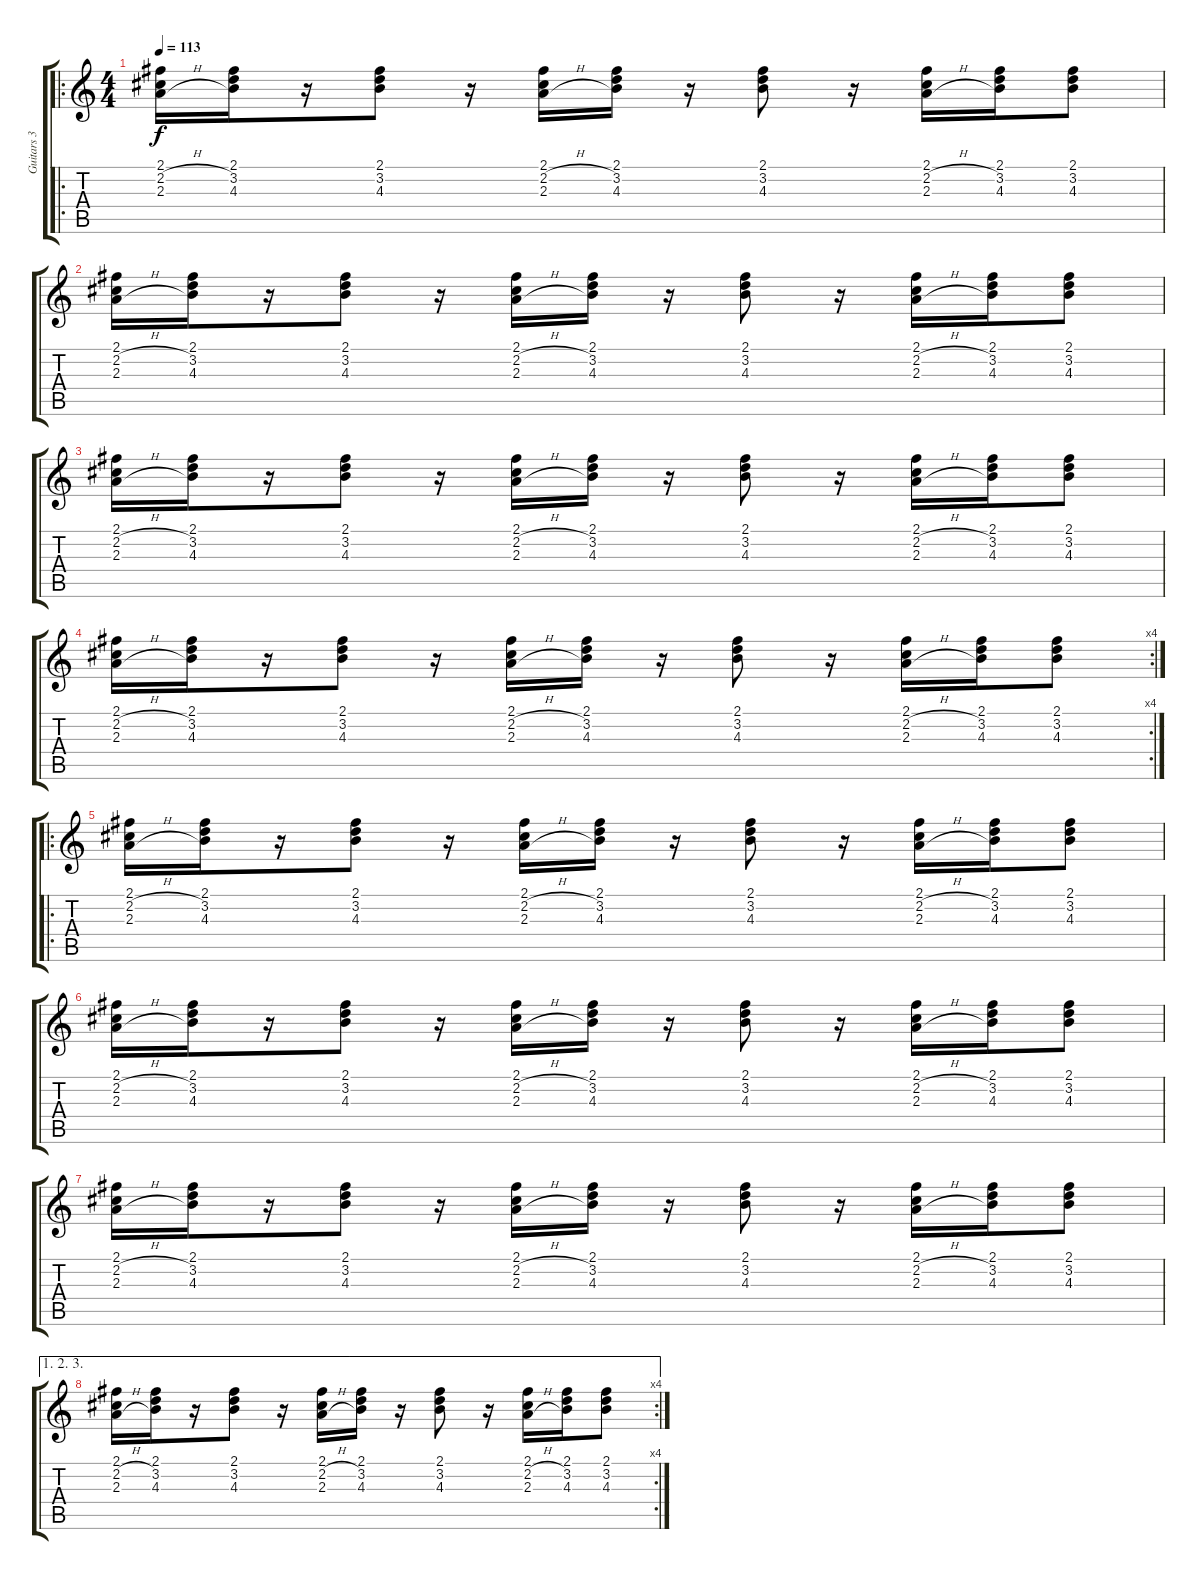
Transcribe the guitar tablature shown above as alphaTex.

\track ("Guitars 3" "Guitars 3") {instrument distortionguitar}
\staff {score tabs}
\tuning (E4 B3 G3 D3 A2 E2) {hide}
\ro
\ts (4 4)
\tempo 113
\clef g2
\ks c
(2.1 2.2{h} 2.3{h}).16{dy f volume 13 balance 16} (2.1 3.2 4.3).16 r.16 (2.1 3.2 4.3).8 r.16 (2.1 2.2{h} 2.3{h}).16 (2.1 3.2 4.3).16 r.16 (2.1 3.2 4.3).8 r.16 (2.1 2.2{h} 2.3{h}).16 (2.1 3.2 4.3).16 (2.1 3.2 4.3).8 |
(2.1 2.2{h} 2.3{h}).16{balance 0} (2.1 3.2 4.3).16 r.16 (2.1 3.2 4.3).8 r.16 (2.1 2.2{h} 2.3{h}).16 (2.1 3.2 4.3).16 r.16 (2.1 3.2 4.3).8 r.16 (2.1 2.2{h} 2.3{h}).16 (2.1 3.2 4.3).16 (2.1 3.2 4.3).8 |
(2.1 2.2{h} 2.3{h}).16{balance 16} (2.1 3.2 4.3).16 r.16 (2.1 3.2 4.3).8 r.16 (2.1 2.2{h} 2.3{h}).16 (2.1 3.2 4.3).16 r.16 (2.1 3.2 4.3).8 r.16 (2.1 2.2{h} 2.3{h}).16 (2.1 3.2 4.3).16 (2.1 3.2 4.3).8 |
\rc 4
(2.1 2.2{h} 2.3{h}).16{balance 0} (2.1 3.2 4.3).16 r.16 (2.1 3.2 4.3).8 r.16 (2.1 2.2{h} 2.3{h}).16 (2.1 3.2 4.3).16 r.16 (2.1 3.2 4.3).8 r.16 (2.1 2.2{h} 2.3{h}).16 (2.1 3.2 4.3).16 (2.1 3.2 4.3).8 |
\ro
(2.1 2.2{h} 2.3{h}).16{volume 13 balance 16} (2.1 3.2 4.3).16 r.16 (2.1 3.2 4.3).8 r.16 (2.1 2.2{h} 2.3{h}).16 (2.1 3.2 4.3).16 r.16 (2.1 3.2 4.3).8 r.16 (2.1 2.2{h} 2.3{h}).16 (2.1 3.2 4.3).16 (2.1 3.2 4.3).8 |
(2.1 2.2{h} 2.3{h}).16{balance 0} (2.1 3.2 4.3).16 r.16 (2.1 3.2 4.3).8 r.16 (2.1 2.2{h} 2.3{h}).16 (2.1 3.2 4.3).16 r.16 (2.1 3.2 4.3).8 r.16 (2.1 2.2{h} 2.3{h}).16 (2.1 3.2 4.3).16 (2.1 3.2 4.3).8 |
(2.1 2.2{h} 2.3{h}).16{balance 16} (2.1 3.2 4.3).16 r.16 (2.1 3.2 4.3).8 r.16 (2.1 2.2{h} 2.3{h}).16 (2.1 3.2 4.3).16 r.16 (2.1 3.2 4.3).8 r.16 (2.1 2.2{h} 2.3{h}).16 (2.1 3.2 4.3).16 (2.1 3.2 4.3).8 |
\ae (1 2 3)
\rc 4
(2.1 2.2{h} 2.3{h}).16{balance 0} (2.1 3.2 4.3).16 r.16 (2.1 3.2 4.3).8 r.16 (2.1 2.2{h} 2.3{h}).16 (2.1 3.2 4.3).16 r.16 (2.1 3.2 4.3).8 r.16 (2.1 2.2{h} 2.3{h}).16 (2.1 3.2 4.3).16 (2.1 3.2 4.3).8
